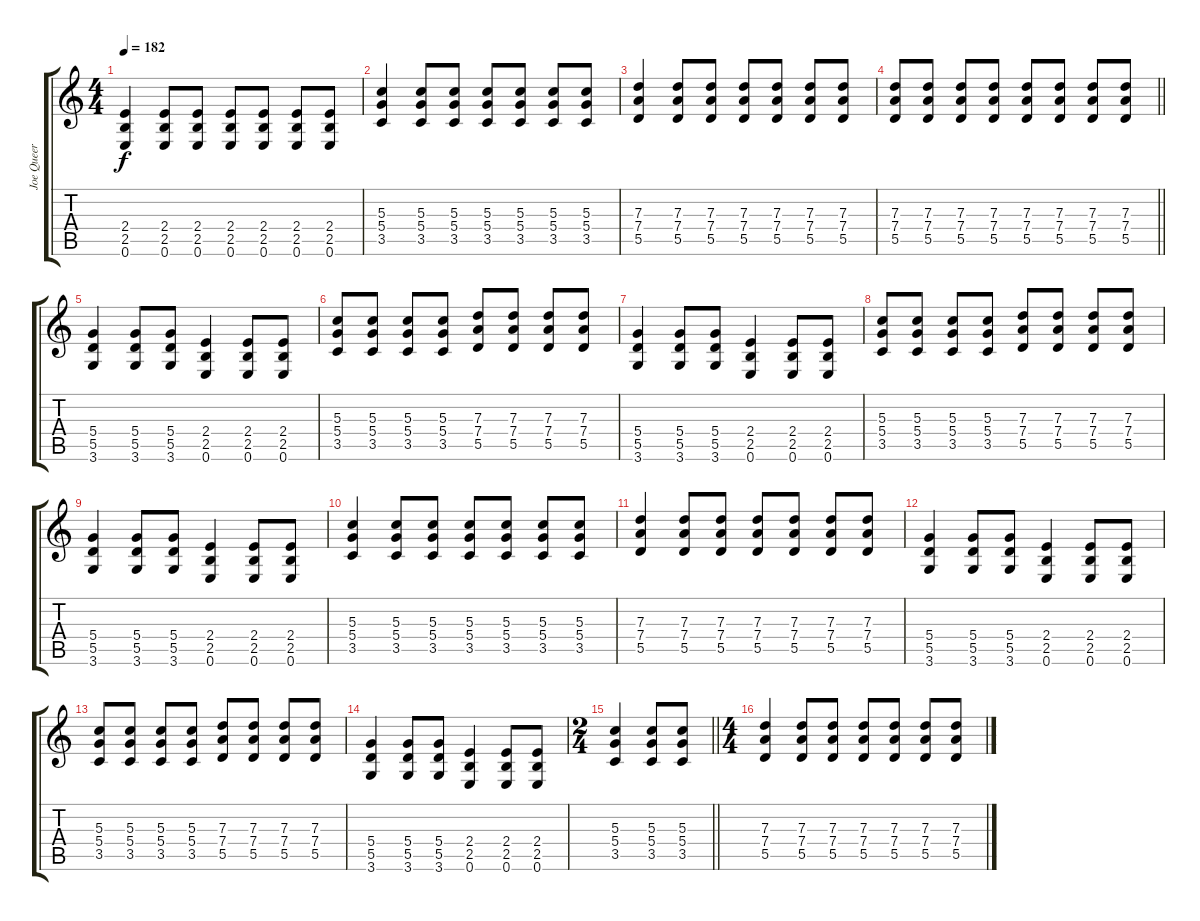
\track ("Joe Queer" "Joe Queer") {instrument distortionguitar}
\staff {score tabs}
\tuning (E4 B3 G3 D3 A2 E2) {hide}
\ts (4 4)
\tempo 182
\clef g2
\ks c
(2.4 2.5 0.6).4{dy f} (2.4 2.5 0.6).8 (2.4 2.5 0.6).8 (2.4 2.5 0.6).8 (2.4 2.5 0.6).8 (2.4 2.5 0.6).8 (2.4 2.5 0.6).8 |
(5.3 5.4 3.5).4 (5.3 5.4 3.5).8 (5.3 5.4 3.5).8 (5.3 5.4 3.5).8 (5.3 5.4 3.5).8 (5.3 5.4 3.5).8 (5.3 5.4 3.5).8 |
(7.3 7.4 5.5).4 (7.3 7.4 5.5).8 (7.3 7.4 5.5).8 (7.3 7.4 5.5).8 (7.3 7.4 5.5).8 (7.3 7.4 5.5).8 (7.3 7.4 5.5).8 |
\barLineRight lightlight
(7.3 7.4 5.5).8 (7.3 7.4 5.5).8 (7.3 7.4 5.5).8 (7.3 7.4 5.5).8 (7.3 7.4 5.5).8 (7.3 7.4 5.5).8 (7.3 7.4 5.5).8 (7.3 7.4 5.5).8 |
\section ("" "")
(5.4 5.5 3.6).4 (5.4 5.5 3.6).8 (5.4 5.5 3.6).8 (2.4 2.5 0.6).4 (2.4 2.5 0.6).8 (2.4 2.5 0.6).8 |
(5.3 5.4 3.5).8 (5.3 5.4 3.5).8 (5.3 5.4 3.5).8 (5.3 5.4 3.5).8 (7.3 7.4 5.5).8 (7.3 7.4 5.5).8 (7.3 7.4 5.5).8 (7.3 7.4 5.5).8 |
(5.4 5.5 3.6).4 (5.4 5.5 3.6).8 (5.4 5.5 3.6).8 (2.4 2.5 0.6).4 (2.4 2.5 0.6).8 (2.4 2.5 0.6).8 |
(5.3 5.4 3.5).8 (5.3 5.4 3.5).8 (5.3 5.4 3.5).8 (5.3 5.4 3.5).8 (7.3 7.4 5.5).8 (7.3 7.4 5.5).8 (7.3 7.4 5.5).8 (7.3 7.4 5.5).8 |
(5.4 5.5 3.6).4 (5.4 5.5 3.6).8 (5.4 5.5 3.6).8 (2.4 2.5 0.6).4 (2.4 2.5 0.6).8 (2.4 2.5 0.6).8 |
(5.3 5.4 3.5).4 (5.3 5.4 3.5).8 (5.3 5.4 3.5).8 (5.3 5.4 3.5).8 (5.3 5.4 3.5).8 (5.3 5.4 3.5).8 (5.3 5.4 3.5).8 |
(7.3 7.4 5.5).4 (7.3 7.4 5.5).8 (7.3 7.4 5.5).8 (7.3 7.4 5.5).8 (7.3 7.4 5.5).8 (7.3 7.4 5.5).8 (7.3 7.4 5.5).8 |
(5.4 5.5 3.6).4 (5.4 5.5 3.6).8 (5.4 5.5 3.6).8 (2.4 2.5 0.6).4 (2.4 2.5 0.6).8 (2.4 2.5 0.6).8 |
(5.3 5.4 3.5).8 (5.3 5.4 3.5).8 (5.3 5.4 3.5).8 (5.3 5.4 3.5).8 (7.3 7.4 5.5).8 (7.3 7.4 5.5).8 (7.3 7.4 5.5).8 (7.3 7.4 5.5).8 |
(5.4 5.5 3.6).4 (5.4 5.5 3.6).8 (5.4 5.5 3.6).8 (2.4 2.5 0.6).4 (2.4 2.5 0.6).8 (2.4 2.5 0.6).8 |
\ts (2 4)
\barLineRight lightlight
(5.3 5.4 3.5).4 (5.3 5.4 3.5).8 (5.3 5.4 3.5).8 |
\ts (4 4)
\section ("" "")
(7.3 7.4 5.5).4 (7.3 7.4 5.5).8 (7.3 7.4 5.5).8 (7.3 7.4 5.5).8 (7.3 7.4 5.5).8 (7.3 7.4 5.5).8 (7.3 7.4 5.5).8
